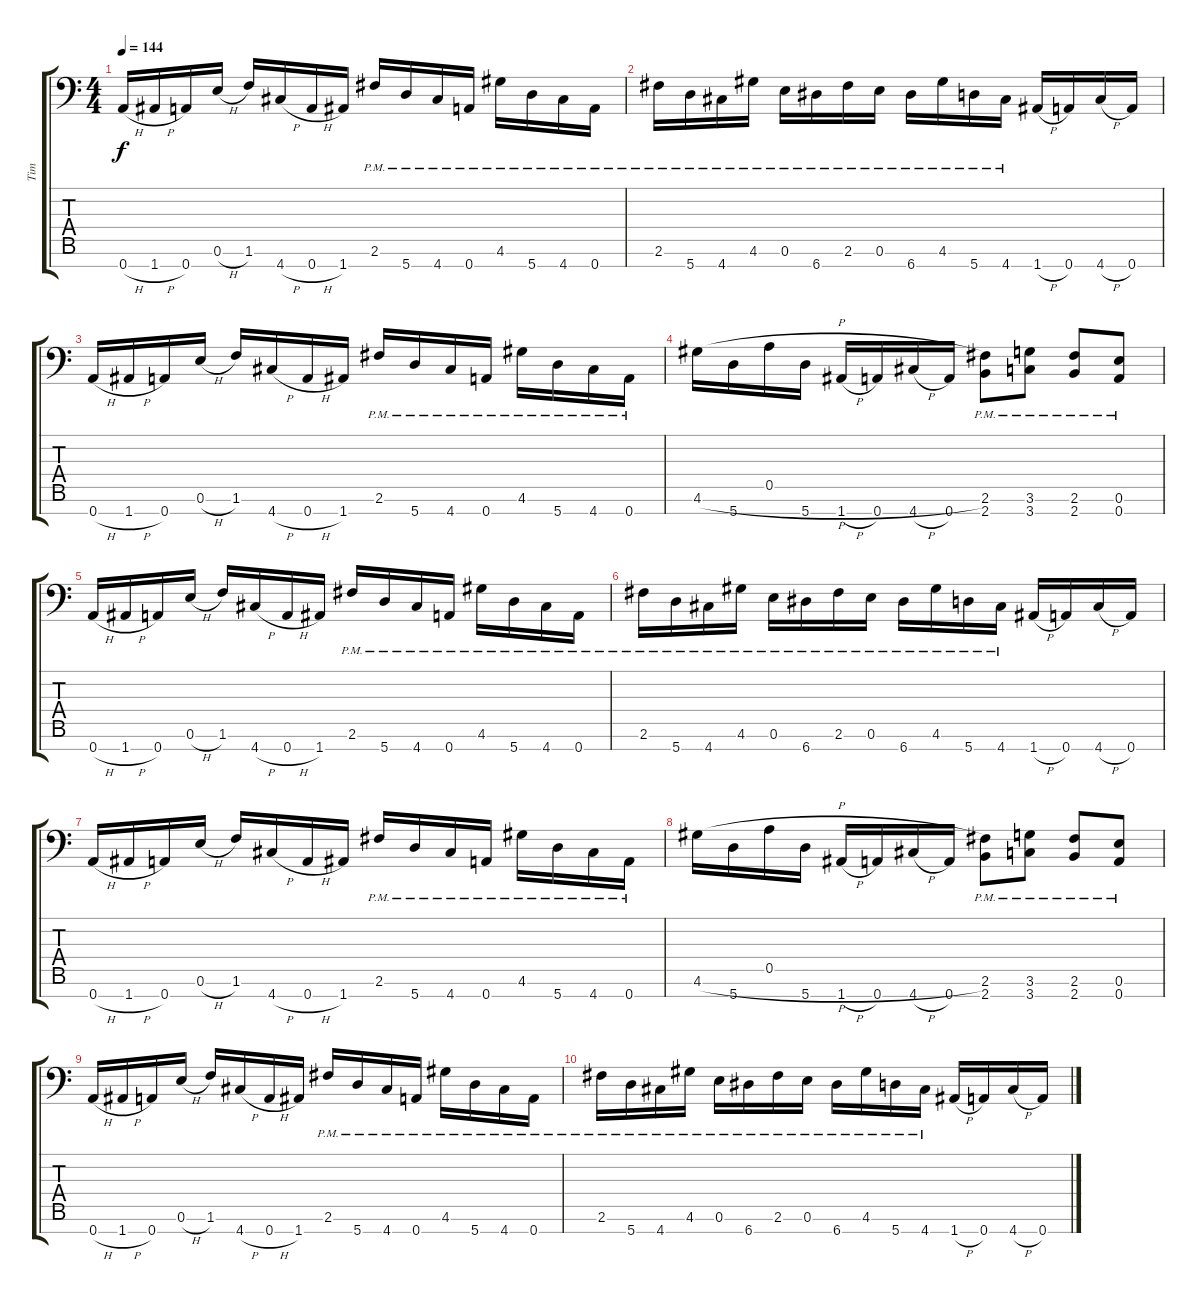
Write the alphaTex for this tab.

\track ("Tim" "Tim") {instrument distortionguitar}
\staff {score tabs}
\tuning (E4 B3 G3 D3 A2 E2 A1) {hide}
\ts (4 4)
\tempo 144
\clef f4
\ks c
0.7{h}.16{dy f} 1.7{h}.16 0.7.16 0.6{h}.16 1.6.16 4.7{h}.16 0.7{h}.16 1.7.16 2.6{pm}.16 5.7{pm}.16 4.7{pm}.16 0.7{pm}.16 4.6{pm}.16 5.7{pm}.16 4.7{pm}.16 0.7{pm}.16 |
2.6{pm}.16 5.7{pm}.16 4.7{pm}.16 4.6{pm}.16 0.6{pm}.16 6.7{pm}.16 2.6{pm}.16 0.6{pm}.16 6.7{pm}.16 4.6{pm}.16 5.7{pm}.16 4.7{pm}.16 1.7{h}.16 0.7.16 4.7{h}.16 0.7.16 |
0.7{h}.16 1.7{h}.16 0.7.16 0.6{h}.16 1.6.16 4.7{h}.16 0.7{h}.16 1.7.16 2.6{pm}.16 5.7{pm}.16 4.7{pm}.16 0.7{pm}.16 4.6{pm}.16 5.7{pm}.16 4.7{pm}.16 0.7{pm}.16 |
4.6{h}.16 5.7.16 0.5.16 5.7.16 1.7{h}.16 0.7.16 4.7{h}.16 0.7.16 (2.6{pm} 2.7{pm}).8 (3.6{pm} 3.7{pm}).8 (2.6{pm} 2.7{pm}).8 (0.6{pm} 0.7{pm}).8 |
0.7{h}.16 1.7{h}.16 0.7.16 0.6{h}.16 1.6.16 4.7{h}.16 0.7{h}.16 1.7.16 2.6{pm}.16 5.7{pm}.16 4.7{pm}.16 0.7{pm}.16 4.6{pm}.16 5.7{pm}.16 4.7{pm}.16 0.7{pm}.16 |
2.6{pm}.16 5.7{pm}.16 4.7{pm}.16 4.6{pm}.16 0.6{pm}.16 6.7{pm}.16 2.6{pm}.16 0.6{pm}.16 6.7{pm}.16 4.6{pm}.16 5.7{pm}.16 4.7{pm}.16 1.7{h}.16 0.7.16 4.7{h}.16 0.7.16 |
0.7{h}.16 1.7{h}.16 0.7.16 0.6{h}.16 1.6.16 4.7{h}.16 0.7{h}.16 1.7.16 2.6{pm}.16 5.7{pm}.16 4.7{pm}.16 0.7{pm}.16 4.6{pm}.16 5.7{pm}.16 4.7{pm}.16 0.7{pm}.16 |
4.6{h}.16 5.7.16 0.5.16 5.7.16 1.7{h}.16 0.7.16 4.7{h}.16 0.7.16 (2.6{pm} 2.7{pm}).8 (3.6{pm} 3.7{pm}).8 (2.6{pm} 2.7{pm}).8 (0.6{pm} 0.7{pm}).8 |
0.7{h}.16 1.7{h}.16 0.7.16 0.6{h}.16 1.6.16 4.7{h}.16 0.7{h}.16 1.7.16 2.6{pm}.16 5.7{pm}.16 4.7{pm}.16 0.7{pm}.16 4.6{pm}.16 5.7{pm}.16 4.7{pm}.16 0.7{pm}.16 |
2.6{pm}.16 5.7{pm}.16 4.7{pm}.16 4.6{pm}.16 0.6{pm}.16 6.7{pm}.16 2.6{pm}.16 0.6{pm}.16 6.7{pm}.16 4.6{pm}.16 5.7{pm}.16 4.7{pm}.16 1.7{h}.16 0.7.16 4.7{h}.16 0.7.16
